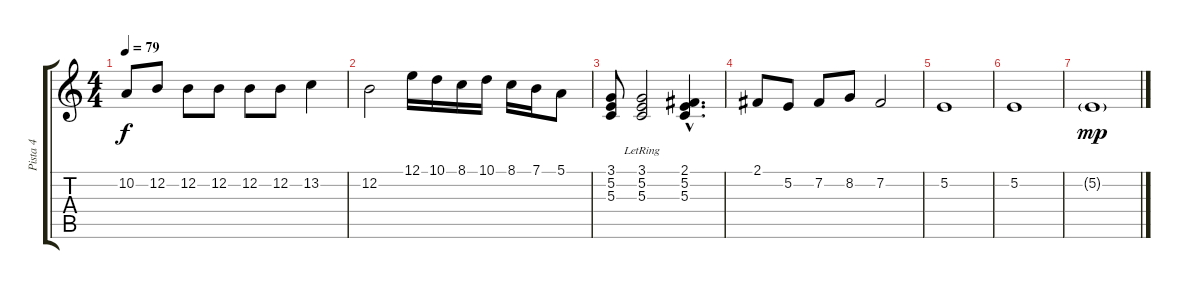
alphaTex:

\track ("Pista 4" "Pista 4") {instrument brasssection}
\staff {score tabs}
\tuning (E4 B3 G3 D3 A2 E2) {hide}
\ts (4 4)
\tempo 79
\clef g2
\ks c
10.2.8{dy f} 12.2.8 12.2.8 12.2.8 12.2.8 12.2.8 13.2.4 |
12.2.2 12.1.16 10.1.16 8.1.16 10.1.16 8.1.16 7.1.16 5.1.8 |
(3.1 5.2 5.3).8 (3.1{lr} 5.2{lr} 5.3{lr}).2 (2.1{hac} 5.2{hac} 5.3{hac}).4{d} |
2.1.8 5.2.8 7.2.8 8.2.8 7.2.2 |
5.2.1 |
5.2.1 |
5.2{g}.1{dy mp}
